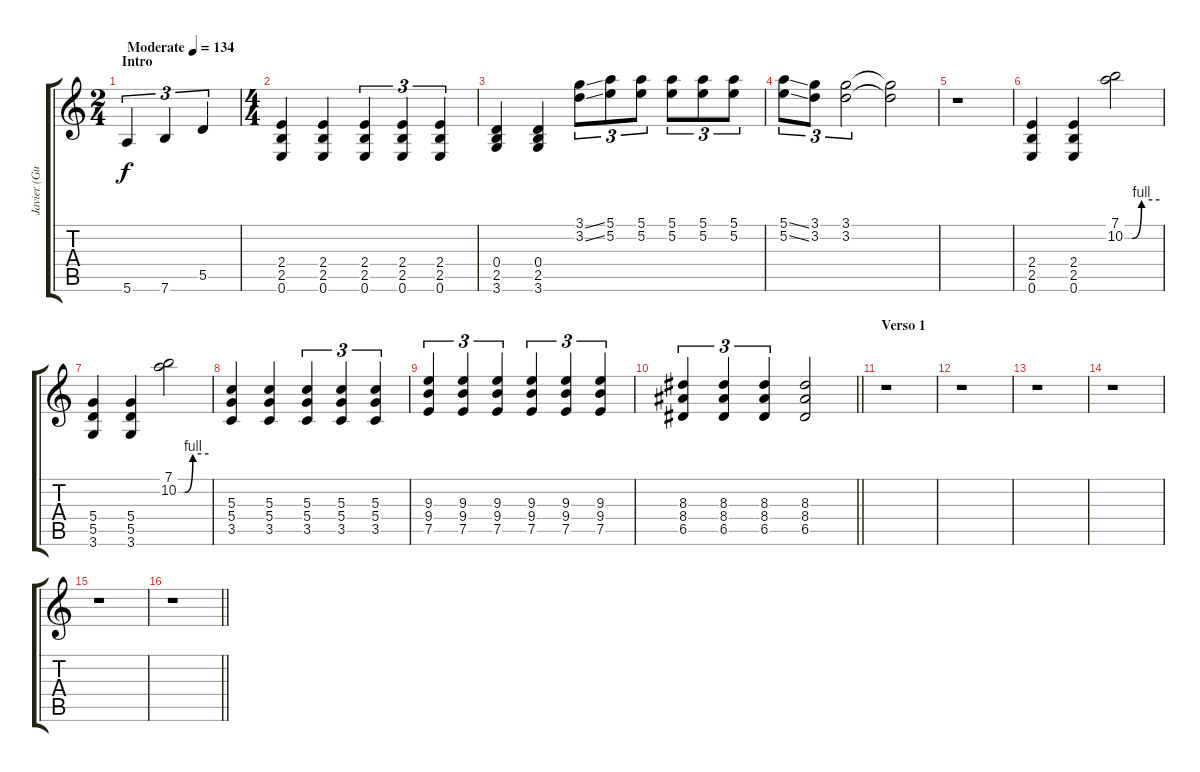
\track ("Javier (Guitarra)" "Javier (Gu") {instrument distortionguitar}
\staff {score tabs}
\tuning (E4 B3 G3 D3 A2 E2) {hide}
\ts (2 4)
\section ("" "Intro")
\tempo (134 "Moderate")
\clef g2
\ks c
5.6.4{tu (3 2) dy f instrument distortionguitar} 7.6.4{tu (3 2)} 5.5.4{tu (3 2)} |
\ts (4 4)
(2.4 2.5 0.6).4 (2.4 2.5 0.6).4 (2.4 2.5 0.6).4{tu (3 2)} (2.4 2.5 0.6).4{tu (3 2)} (2.4 2.5 0.6).4{tu (3 2)} |
(0.4 2.5 3.6).4 (0.4 2.5 3.6).4 (3.1{ss} 3.2{ss}).8{tu (3 2)} (5.1 5.2).8{tu (3 2)} (5.1 5.2).8{tu (3 2)} (5.1 5.2).8{tu (3 2)} (5.1 5.2).8{tu (3 2)} (5.1 5.2).8{tu (3 2)} |
(5.1{ss} 5.2{ss}).8{tu (3 2)} (3.1 3.2).8{tu (3 2)} (3.1 3.2).2{tu (3 2)} (3.1{t} 3.2{t}).2 |
r.1 |
(2.4 2.5 0.6).4 (2.4 2.5 0.6).4 (7.1 10.2{be (custom 0 0 13 0 29 4 60 4)}).2 |
(5.4 5.5 3.6).4 (5.4 5.5 3.6).4 (7.1 10.2{be (custom 0 0 13 0 29 4 60 4)}).2 |
(5.3 5.4 3.5).4 (5.3 5.4 3.5).4 (5.3 5.4 3.5).4{tu (3 2)} (5.3 5.4 3.5).4{tu (3 2)} (5.3 5.4 3.5).4{tu (3 2)} |
(9.3 9.4 7.5).4{tu (3 2)} (9.3 9.4 7.5).4{tu (3 2)} (9.3 9.4 7.5).4{tu (3 2)} (9.3 9.4 7.5).4{tu (3 2)} (9.3 9.4 7.5).4{tu (3 2)} (9.3 9.4 7.5).4{tu (3 2)} |
\barLineRight lightlight
(8.3 8.4 6.5).4{tu (3 2)} (8.3 8.4 6.5).4{tu (3 2)} (8.3 8.4 6.5).4{tu (3 2)} (8.3 8.4 6.5).2 |
\section ("" "Verso 1")
r.1 |
r.1 |
r.1 |
r.1 |
r.1 |
\barLineRight lightlight
r.1
